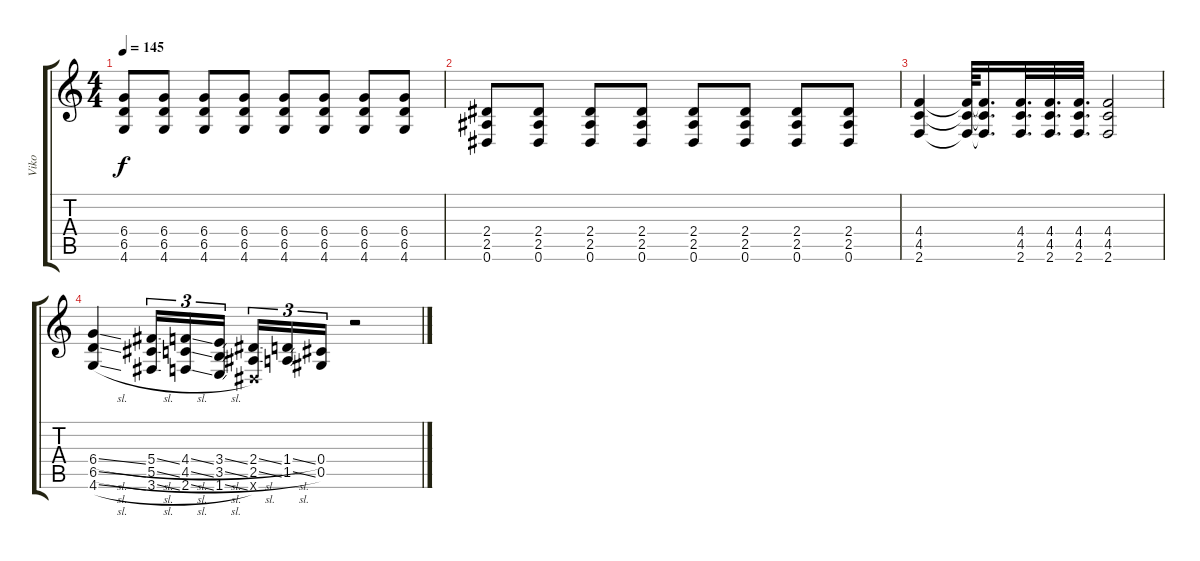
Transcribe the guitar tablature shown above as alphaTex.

\track ("Viko" "Viko") {instrument overdrivenguitar}
\staff {score tabs}
\tuning (Eb4 Bb3 Gb3 Db3 Ab2 Eb2) {hide}
\ts (4 4)
\tempo 145
\clef g2
\ks c
(6.4 6.5 4.6).8{dy f} (6.4 6.5 4.6).8 (6.4 6.5 4.6).8 (6.4 6.5 4.6).8 (6.4 6.5 4.6).8 (6.4 6.5 4.6).8 (6.4 6.5 4.6).8 (6.4 6.5 4.6).8 |
(2.4 2.5 0.6).8 (2.4 2.5 0.6).8 (2.4 2.5 0.6).8 (2.4 2.5 0.6).8 (2.4 2.5 0.6).8 (2.4 2.5 0.6).8 (2.4 2.5 0.6).8 (2.4 2.5 0.6).8 |
(4.4 4.5 2.6).4 (4.4{t} 4.5{t} 2.6{t}).64 (4.4{t} 4.5{t} 2.6{t}).16{d} (4.4 4.5 2.6).32{d} (4.4 4.5 2.6).32{d} (4.4 4.5 2.6).32{d} (4.4 4.5 2.6).2 |
(6.4{sl} 6.5{sl} 4.6{sl}).4 (5.4{sl} 5.5{sl} 3.6{sl}).16{tu (3 2)} (4.4{sl} 4.5{sl} 2.6{sl}).16{tu (3 2)} (3.4{sl} 3.5{sl} 1.6{sl}).16{tu (3 2) beam splitsecondary} (2.4{sl} 2.5{sl} 0.6{x}).16{tu (3 2)} (1.4{sl} 1.5{sl}).16{tu (3 2)} (0.4 0.5).16{tu (3 2)} r.2
